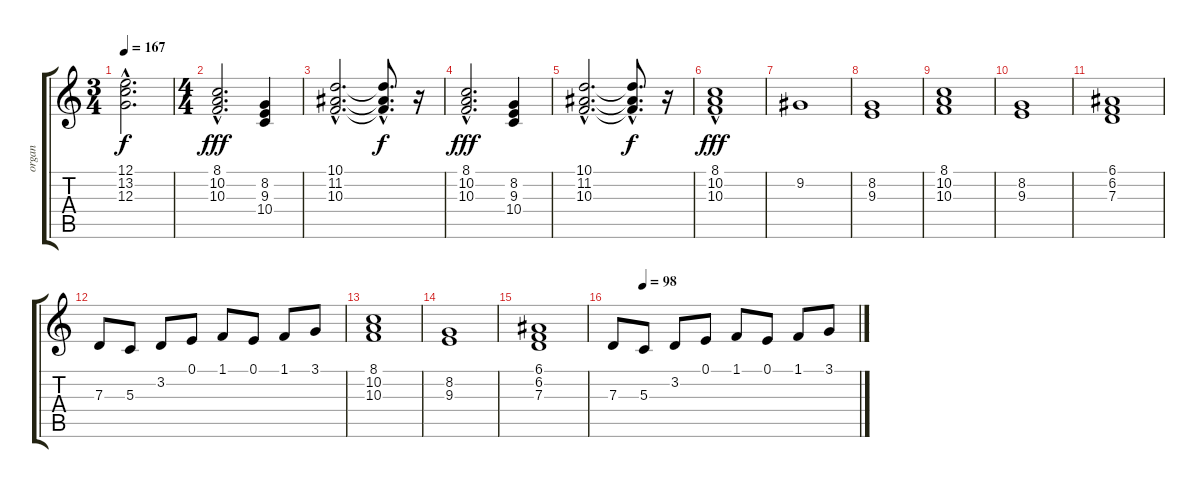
\track ("organ" "organ") {instrument percussiveorgan}
\staff {score tabs}
\tuning (E4 B3 G3 D3 A2 E2) {hide}
\ts (3 4)
\tempo 167
\clef g2
\ks c
(12.1{hac t} 13.2{hac t} 12.3{hac t}).2{d dy f} |
\ts (4 4)
(8.1{hac} 10.2{hac} 10.3{hac}).2{d dy fff} (8.2 9.3 10.4).4 |
(10.1{hac} 11.2{hac} 10.3{hac}).2{d} (10.1{hac t} 11.2{hac t} 10.3{hac t}).8{d dy f} r.16 |
(8.1{hac} 10.2{hac} 10.3{hac}).2{d dy fff} (8.2 9.3 10.4).4 |
(10.1{hac} 11.2{hac} 10.3{hac}).2{d} (10.1{hac t} 11.2{hac t} 10.3{hac t}).8{d dy f} r.16 |
(8.1 10.2{hac} 10.3).1{dy fff} |
9.2.1 |
(8.2 9.3).1 |
(8.1 10.2 10.3).1 |
(8.2 9.3).1 |
(6.1 6.2 7.3).1 |
7.3.8 5.3.8 3.2.8 0.1.8 1.1.8 0.1.8 1.1.8 3.1.8 |
(8.1 10.2 10.3).1 |
(8.2 9.3).1 |
(6.1 6.2 7.3).1 |
\tempo (98 0.125)
7.3.8 5.3.8 3.2.8 0.1.8 1.1.8 0.1.8 1.1.8 3.1.8
